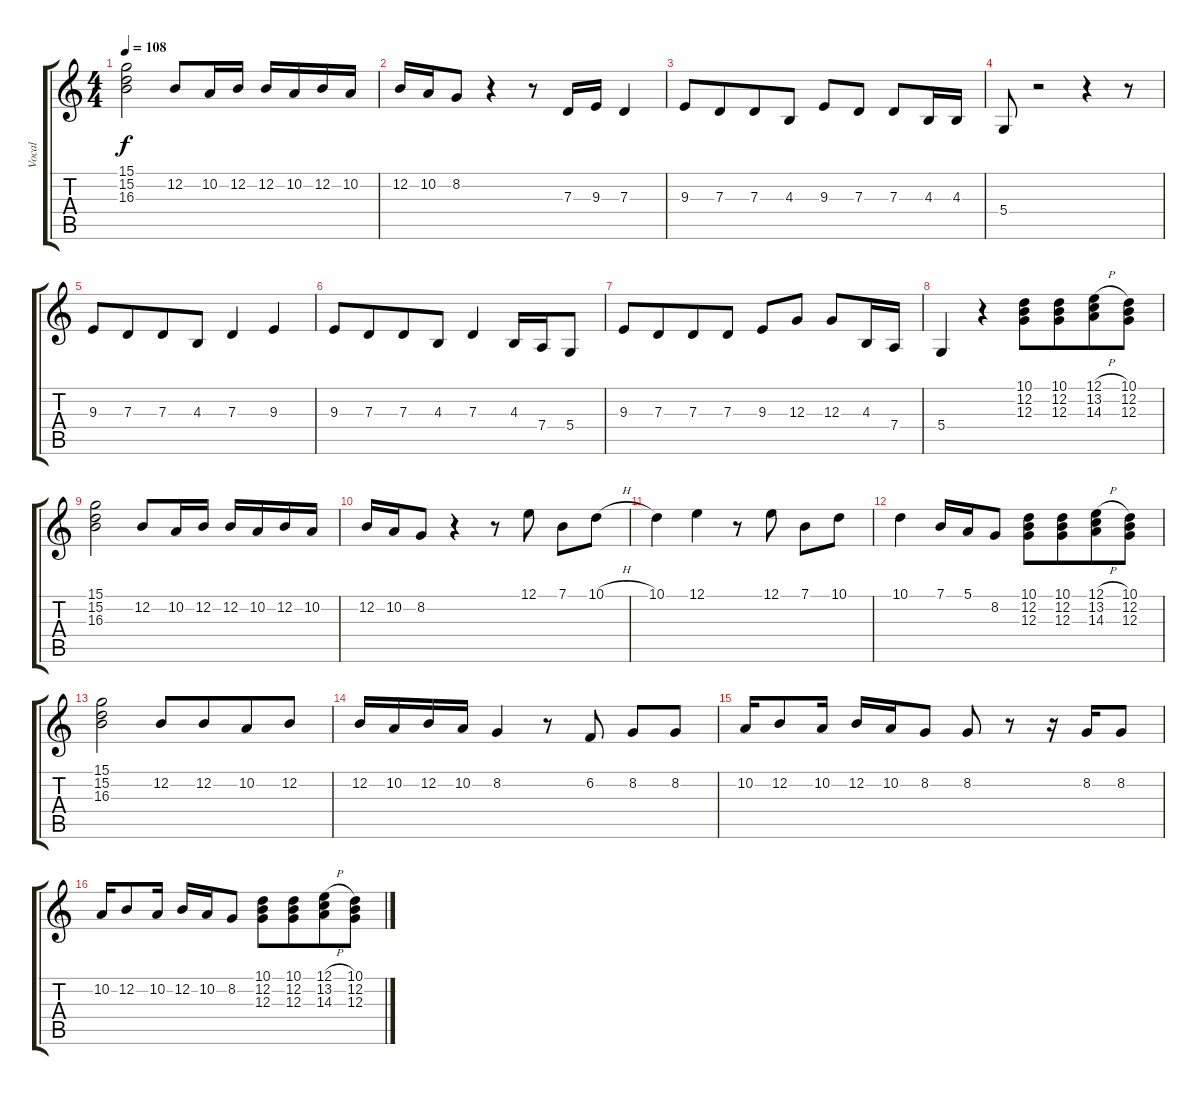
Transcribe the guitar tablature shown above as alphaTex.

\track ("Vocal" "Vocal") {instrument synthvoice}
\staff {score tabs}
\tuning (E4 B3 G3 D3 A2 E2) {hide}
\ts (4 4)
\tempo 108
\clef g2
\ks c
(15.1 15.2 16.3).2{dy f} 12.2.8 10.2.16 12.2.16 12.2.16 10.2.16 12.2.16 10.2.16 |
12.2.16 10.2.16 8.2.8 r.4 r.8 7.3.16 9.3.16 7.3.4 |
9.3.8 7.3.8{beam merge} 7.3.8 4.3.8 9.3.8 7.3.8 7.3.8 4.3.16 4.3.16 |
5.4.8 r.2 r.4 r.8 |
9.3.8 7.3.8{beam merge} 7.3.8 4.3.8 7.3.4 9.3.4 |
9.3.8 7.3.8{beam merge} 7.3.8 4.3.8 7.3.4 4.3.16 7.4.16 5.4.8 |
9.3.8 7.3.8{beam merge} 7.3.8 7.3.8 9.3.8 12.3.8 12.3.8 4.3.16 7.4.16 |
5.4.4 r.4 (10.1 12.2 12.3).8 (10.1 12.2 12.3).8{beam merge} (12.1{h} 13.2 14.3).8 (10.1 12.2 12.3).8 |
(15.1 15.2 16.3).2 12.2.8 10.2.16 12.2.16 12.2.16 10.2.16 12.2.16 10.2.16 |
12.2.16 10.2.16 8.2.8 r.4 r.8 12.1.8 7.1.8 10.1{h}.8 |
10.1.4 12.1.4 r.8 12.1.8 7.1.8 10.1.8 |
10.1.4 7.1.16 5.1.16 8.2.8 (10.1 12.2 12.3).8 (10.1 12.2 12.3).8{beam merge} (12.1{h} 13.2 14.3).8 (10.1 12.2 12.3).8 |
(15.1 15.2 16.3).2 12.2.8 12.2.8{beam merge} 10.2.8 12.2.8 |
12.2.16 10.2.16{beam merge} 12.2.16 10.2.16 8.2.4 r.8 6.2.8 8.2.8 8.2.8 |
10.2.16 12.2.8 10.2.16 12.2.16 10.2.16 8.2.8 8.2.8 r.8 r.16 8.2.16 8.2.8 |
10.2.16 12.2.8 10.2.16 12.2.16 10.2.16 8.2.8 (10.1 12.2 12.3).8 (10.1 12.2 12.3).8{beam merge} (12.1{h} 13.2 14.3).8 (10.1 12.2 12.3).8
